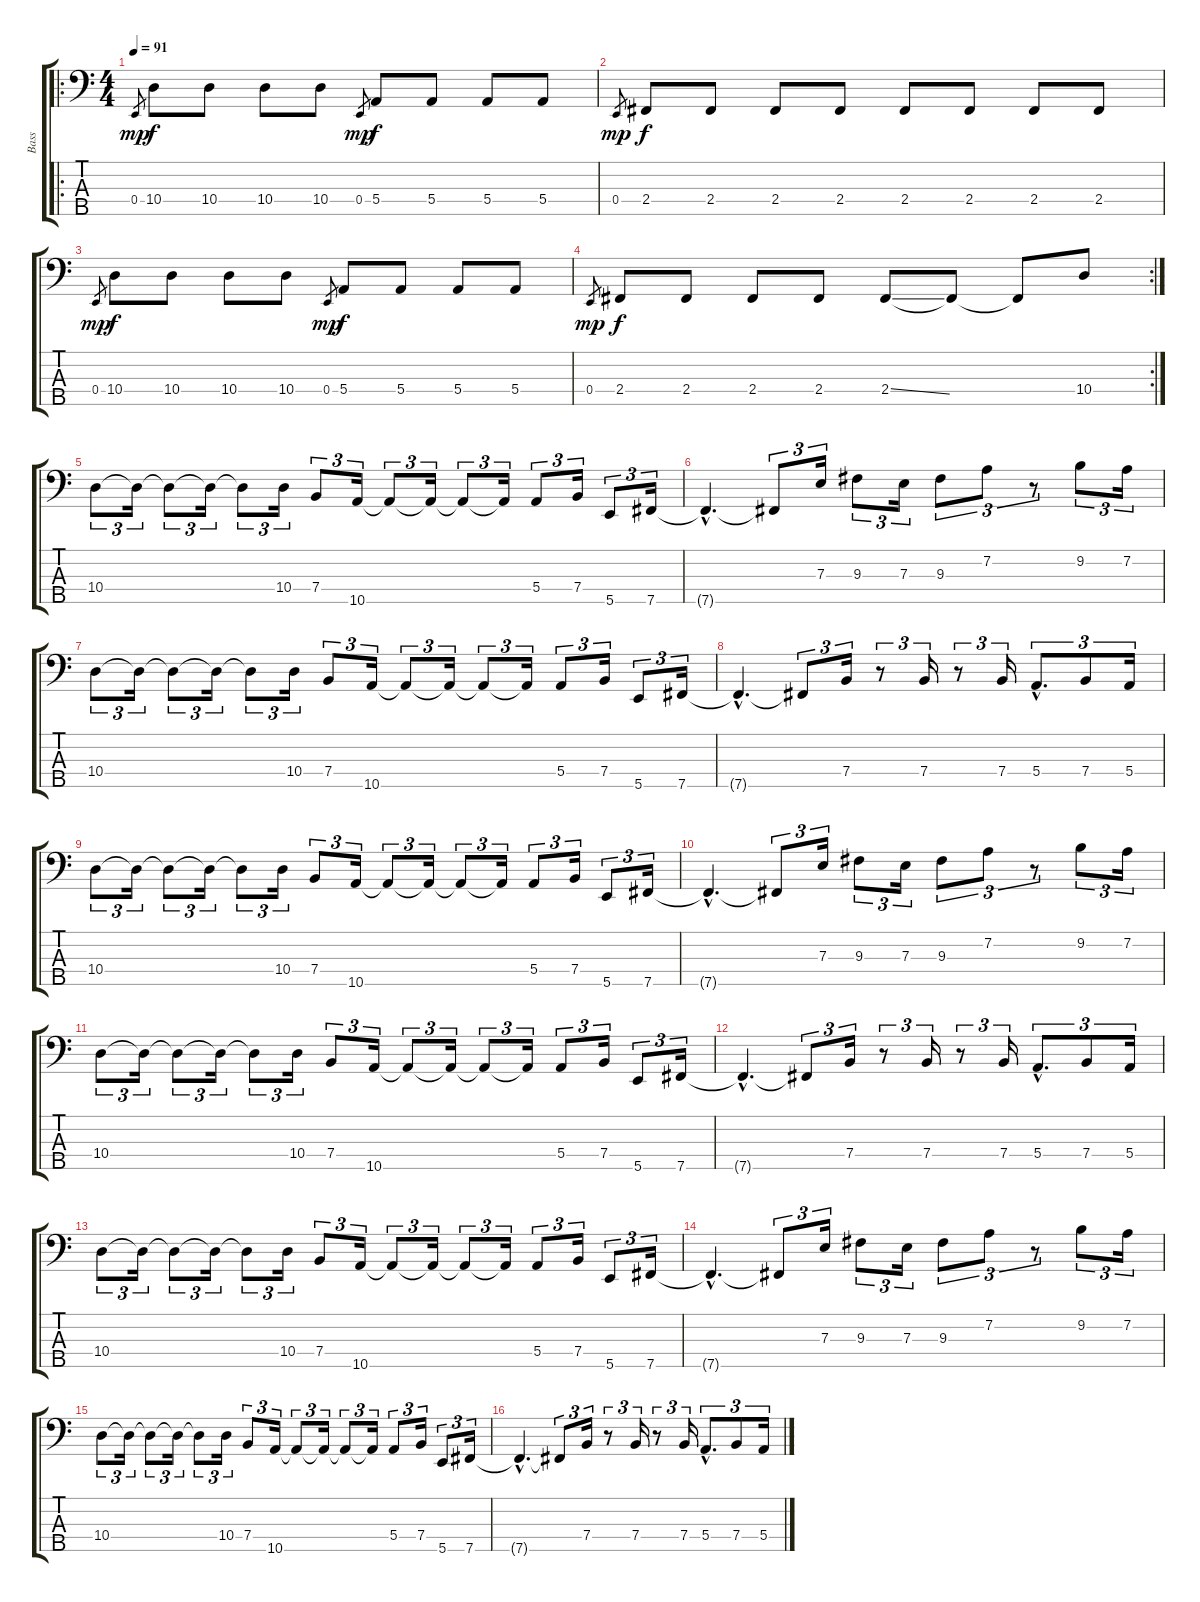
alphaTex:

\track ("Bass" "Bass") {instrument electricbassfinger}
\staff {score tabs}
\tuning (G2 D2 A1 E1 B0) {hide}
\ro
\ts (4 4)
\tempo 91
\clef f4
\ks c
0.4.8{gr dy mp} 10.4.8{dy f} 10.4.8 10.4.8 10.4.8 0.4.8{gr dy mp} 5.4.8{dy f} 5.4.8 5.4.8 5.4.8 |
0.4.8{gr dy mp} 2.4.8{dy f} 2.4.8 2.4.8 2.4.8 2.4.8 2.4.8 2.4.8 2.4.8 |
0.4.8{gr dy mp} 10.4.8{dy f} 10.4.8 10.4.8 10.4.8 0.4.8{gr dy mp} 5.4.8{dy f} 5.4.8 5.4.8 5.4.8 |
\rc 2
0.4.8{gr dy mp} 2.4.8{dy f} 2.4.8 2.4.8 2.4.8 2.4{ss}.8 2.4{t}.8 2.4{t}.8 10.4.8 |
10.4.8{tu (3 2)} 10.4{t}.16{tu (3 2)} 10.4{t}.8{tu (3 2)} 10.4{t}.16{tu (3 2)} 10.4{t}.8{tu (3 2)} 10.4.16{tu (3 2)} 7.4.8{tu (3 2)} 10.5.16{tu (3 2)} 10.5{t}.8{tu (3 2)} 10.5{t}.16{tu (3 2)} 10.5{t}.8{tu (3 2)} 10.5{t}.16{tu (3 2)} 5.4.8{tu (3 2)} 7.4.16{tu (3 2)} 5.5.8{tu (3 2)} 7.5.16{tu (3 2)} |
7.5{hac t}.4{d} 7.5{t}.8{tu (3 2)} 7.3.16{tu (3 2)} 9.3.8{tu (3 2)} 7.3.16{tu (3 2)} 9.3.8{tu (3 2)} 7.2.8{tu (3 2)} r.8{tu (3 2)} 9.2.8{tu (3 2)} 7.2.16{tu (3 2)} |
10.4.8{tu (3 2)} 10.4{t}.16{tu (3 2)} 10.4{t}.8{tu (3 2)} 10.4{t}.16{tu (3 2)} 10.4{t}.8{tu (3 2)} 10.4.16{tu (3 2)} 7.4.8{tu (3 2)} 10.5.16{tu (3 2)} 10.5{t}.8{tu (3 2)} 10.5{t}.16{tu (3 2)} 10.5{t}.8{tu (3 2)} 10.5{t}.16{tu (3 2)} 5.4.8{tu (3 2)} 7.4.16{tu (3 2)} 5.5.8{tu (3 2)} 7.5.16{tu (3 2)} |
7.5{hac t}.4{d} 7.5{t}.8{tu (3 2)} 7.4.16{tu (3 2)} r.8{tu (3 2)} 7.4.16{tu (3 2)} r.8{tu (3 2)} 7.4.16{tu (3 2)} 5.4{hac}.8{d tu (3 2)} 7.4.8{tu (3 2)} 5.4.16{tu (3 2)} |
10.4.8{tu (3 2)} 10.4{t}.16{tu (3 2)} 10.4{t}.8{tu (3 2)} 10.4{t}.16{tu (3 2)} 10.4{t}.8{tu (3 2)} 10.4.16{tu (3 2)} 7.4.8{tu (3 2)} 10.5.16{tu (3 2)} 10.5{t}.8{tu (3 2)} 10.5{t}.16{tu (3 2)} 10.5{t}.8{tu (3 2)} 10.5{t}.16{tu (3 2)} 5.4.8{tu (3 2)} 7.4.16{tu (3 2)} 5.5.8{tu (3 2)} 7.5.16{tu (3 2)} |
7.5{hac t}.4{d} 7.5{t}.8{tu (3 2)} 7.3.16{tu (3 2)} 9.3.8{tu (3 2)} 7.3.16{tu (3 2)} 9.3.8{tu (3 2)} 7.2.8{tu (3 2)} r.8{tu (3 2)} 9.2.8{tu (3 2)} 7.2.16{tu (3 2)} |
10.4.8{tu (3 2)} 10.4{t}.16{tu (3 2)} 10.4{t}.8{tu (3 2)} 10.4{t}.16{tu (3 2)} 10.4{t}.8{tu (3 2)} 10.4.16{tu (3 2)} 7.4.8{tu (3 2)} 10.5.16{tu (3 2)} 10.5{t}.8{tu (3 2)} 10.5{t}.16{tu (3 2)} 10.5{t}.8{tu (3 2)} 10.5{t}.16{tu (3 2)} 5.4.8{tu (3 2)} 7.4.16{tu (3 2)} 5.5.8{tu (3 2)} 7.5.16{tu (3 2)} |
7.5{hac t}.4{d} 7.5{t}.8{tu (3 2)} 7.4.16{tu (3 2)} r.8{tu (3 2)} 7.4.16{tu (3 2)} r.8{tu (3 2)} 7.4.16{tu (3 2)} 5.4{hac}.8{d tu (3 2)} 7.4.8{tu (3 2)} 5.4.16{tu (3 2)} |
10.4.8{tu (3 2)} 10.4{t}.16{tu (3 2)} 10.4{t}.8{tu (3 2)} 10.4{t}.16{tu (3 2)} 10.4{t}.8{tu (3 2)} 10.4.16{tu (3 2)} 7.4.8{tu (3 2)} 10.5.16{tu (3 2)} 10.5{t}.8{tu (3 2)} 10.5{t}.16{tu (3 2)} 10.5{t}.8{tu (3 2)} 10.5{t}.16{tu (3 2)} 5.4.8{tu (3 2)} 7.4.16{tu (3 2)} 5.5.8{tu (3 2)} 7.5.16{tu (3 2)} |
7.5{hac t}.4{d} 7.5{t}.8{tu (3 2)} 7.3.16{tu (3 2)} 9.3.8{tu (3 2)} 7.3.16{tu (3 2)} 9.3.8{tu (3 2)} 7.2.8{tu (3 2)} r.8{tu (3 2)} 9.2.8{tu (3 2)} 7.2.16{tu (3 2)} |
10.4.8{tu (3 2)} 10.4{t}.16{tu (3 2)} 10.4{t}.8{tu (3 2)} 10.4{t}.16{tu (3 2)} 10.4{t}.8{tu (3 2)} 10.4.16{tu (3 2)} 7.4.8{tu (3 2)} 10.5.16{tu (3 2)} 10.5{t}.8{tu (3 2)} 10.5{t}.16{tu (3 2)} 10.5{t}.8{tu (3 2)} 10.5{t}.16{tu (3 2)} 5.4.8{tu (3 2)} 7.4.16{tu (3 2)} 5.5.8{tu (3 2)} 7.5.16{tu (3 2)} |
7.5{hac t}.4{d} 7.5{t}.8{tu (3 2)} 7.4.16{tu (3 2)} r.8{tu (3 2)} 7.4.16{tu (3 2)} r.8{tu (3 2)} 7.4.16{tu (3 2)} 5.4{hac}.8{d tu (3 2)} 7.4.8{tu (3 2)} 5.4.16{tu (3 2)}
